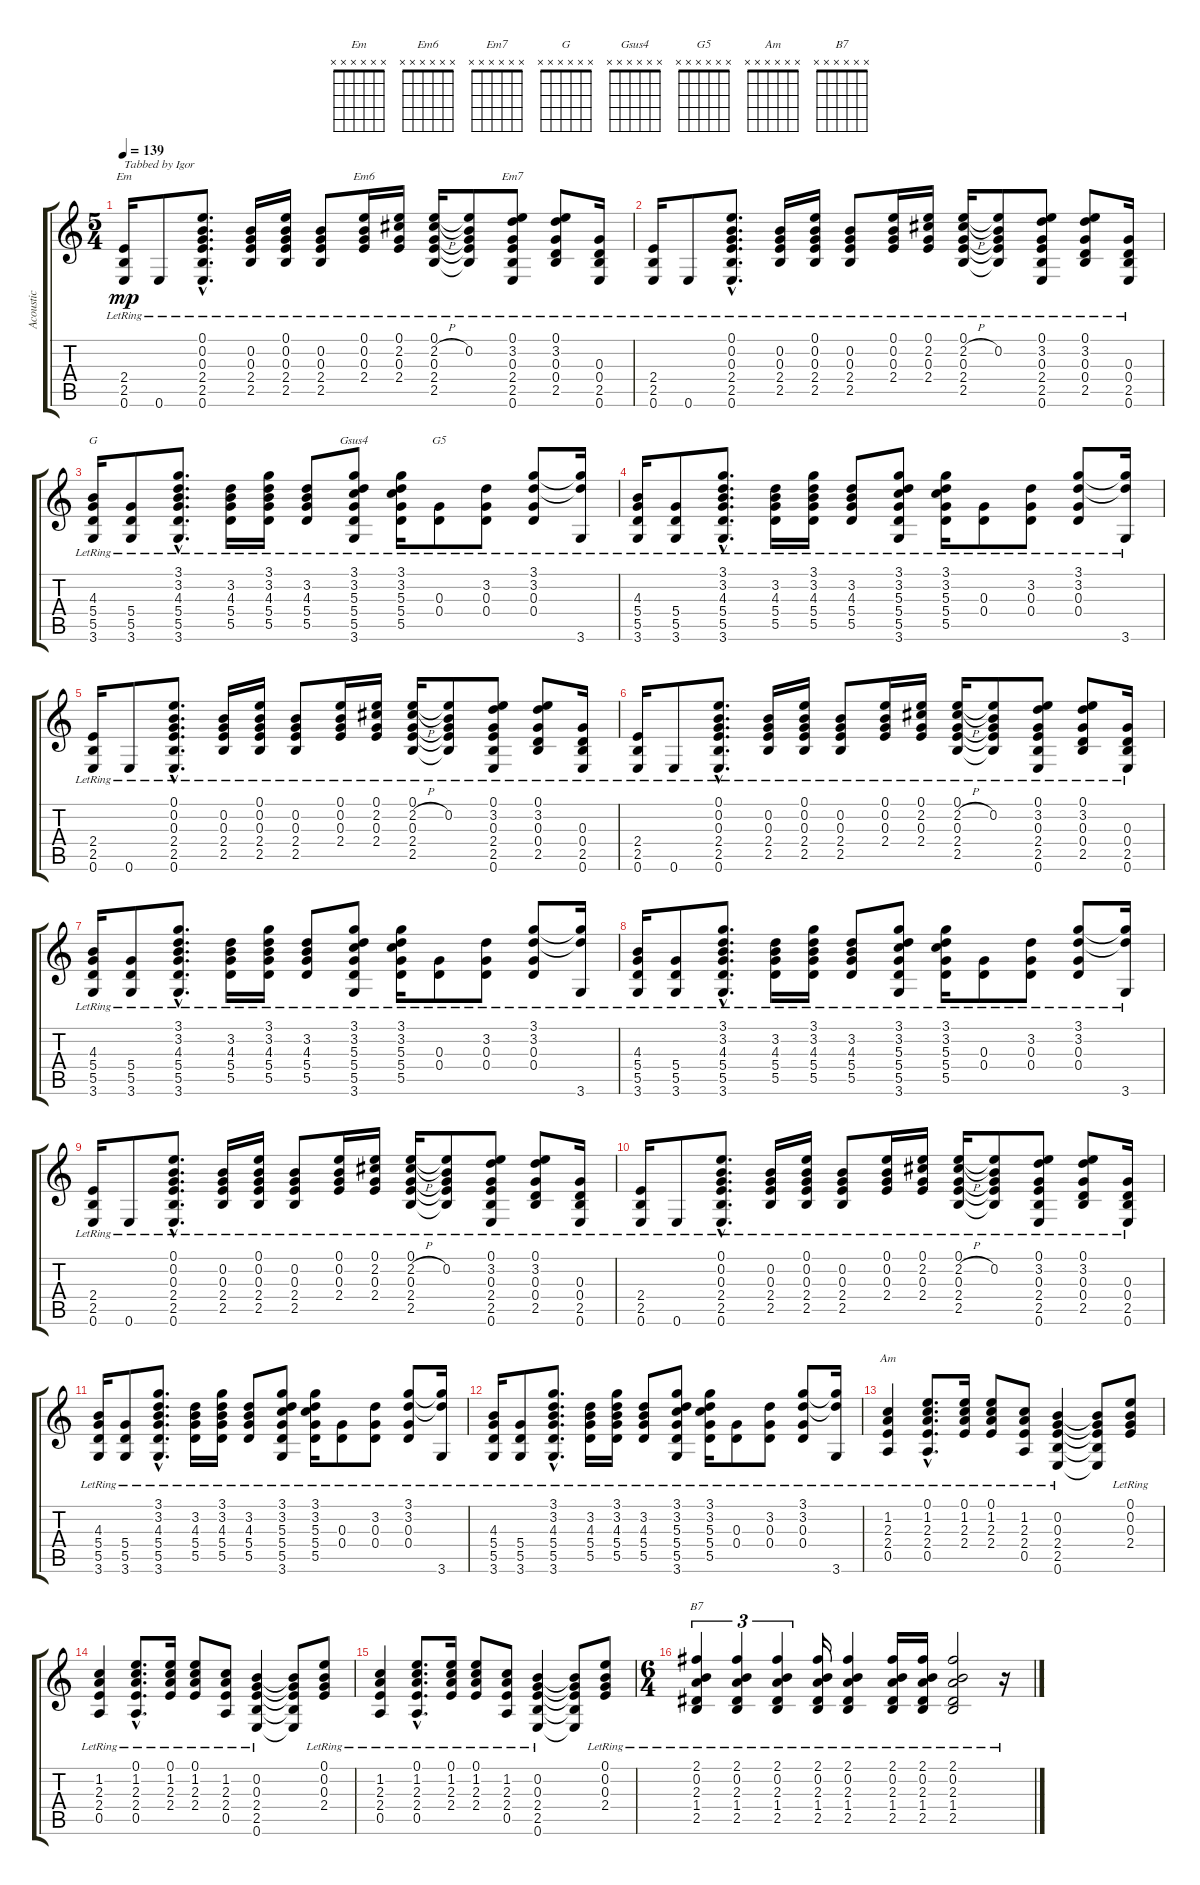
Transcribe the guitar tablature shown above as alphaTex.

\track ("Acoustic" "Acoustic") {instrument acousticguitarsteel}
\staff {score tabs}
\tuning (E4 B3 G3 D3 A2 E2) {hide}
\chord ("Em" x x x x x x)
\chord ("Em6" x x x x x x)
\chord ("Em7" x x x x x x)
\chord ("G" x x x x x x)
\chord ("Gsus4" x x x x x x)
\chord ("G5" x x x x x x)
\chord ("Am" x x x x x x)
\chord ("B7" x x x x x x)
\ts (5 4)
\tempo 139
\clef g2
\ks c
(2.4{lr} 2.5{lr} 0.6{lr}).16{ch "Em" txt "Tabbed by Igor" dy mp instrument acousticguitarsteel} 0.6{lr}.8 (0.1{hac lr} 0.2{hac lr} 0.3{hac lr} 2.4{hac lr} 2.5{hac lr} 0.6{hac lr}).8{d} (0.2{lr} 0.3{lr} 2.4{lr} 2.5{lr}).16 (0.1{lr} 0.2{lr} 0.3{lr} 2.4{lr} 2.5{lr}).16 (0.2{lr} 0.3{lr} 2.4{lr} 2.5{lr}).8 (0.1{lr} 0.2{lr} 0.3{lr} 2.4{lr}).16{ch "Em6"} (0.1{lr} 2.2{lr} 0.3{lr} 2.4{lr}).16 (0.1{lr} 2.2{h} 0.3{lr} 2.4{lr} 2.5{lr}).16 (0.1{t} 0.2{lr} 0.3{t} 2.4{t} 2.5{t}).8 (0.1{lr} 3.2{lr} 0.3{lr} 2.4{lr} 2.5{lr} 0.6{lr}).8{ch "Em7"} (0.1{lr} 3.2{lr} 0.3{lr} 0.4{lr} 2.5{lr}).8 (0.3{lr} 0.4{lr} 2.5{lr} 0.6{lr}).16 |
(2.4{lr} 2.5{lr} 0.6{lr}).16 0.6{lr}.8 (0.1{hac lr} 0.2{hac lr} 0.3{hac lr} 2.4{hac lr} 2.5{hac lr} 0.6{hac lr}).8{d} (0.2{lr} 0.3{lr} 2.4{lr} 2.5{lr}).16 (0.1{lr} 0.2{lr} 0.3{lr} 2.4{lr} 2.5{lr}).16 (0.2{lr} 0.3{lr} 2.4{lr} 2.5{lr}).8 (0.1{lr} 0.2{lr} 0.3{lr} 2.4{lr}).16 (0.1{lr} 2.2{lr} 0.3{lr} 2.4{lr}).16 (0.1{lr} 2.2{h} 0.3{lr} 2.4{lr} 2.5{lr}).16 (0.1{t} 0.2{lr} 0.3{t} 2.4{t} 2.5{t}).8 (0.1{lr} 3.2{lr} 0.3{lr} 2.4{lr} 2.5{lr} 0.6{lr}).8 (0.1{lr} 3.2{lr} 0.3{lr} 0.4{lr} 2.5{lr}).8 (0.3{lr} 0.4{lr} 2.5{lr} 0.6{lr}).16 |
(4.3{lr} 5.4{lr} 5.5{lr} 3.6{lr}).16{ch "G"} (5.4{lr} 5.5{lr} 3.6{lr}).8 (3.1{hac lr} 3.2{hac lr} 4.3{hac lr} 5.4{hac lr} 5.5{hac lr} 3.6{hac lr}).8{d} (3.2{lr} 4.3{lr} 5.4{lr} 5.5{lr}).16 (3.1{lr} 3.2{lr} 4.3{lr} 5.4{lr} 5.5{lr}).16 (3.2{lr} 4.3{lr} 5.4{lr} 5.5{lr}).8 (3.1{lr} 3.2{lr} 5.3{lr} 5.4{lr} 5.5{lr} 3.6{lr}).8{ch "Gsus4"} (3.1{lr} 3.2{lr} 5.3{lr} 5.4{lr} 5.5{lr}).16 (0.3{lr} 0.4{lr}).8{ch "G5"} (3.2{lr} 0.3{lr} 0.4{lr}).8 (3.1{lr} 3.2{lr} 0.3{lr} 0.4{lr}).8 (3.1{t} 3.2{t} 3.6{lr}).16 |
(4.3{lr} 5.4{lr} 5.5{lr} 3.6{lr}).16 (5.4{lr} 5.5{lr} 3.6{lr}).8 (3.1{hac lr} 3.2{hac lr} 4.3{hac lr} 5.4{hac lr} 5.5{hac lr} 3.6{hac lr}).8{d} (3.2{lr} 4.3{lr} 5.4{lr} 5.5{lr}).16 (3.1{lr} 3.2{lr} 4.3{lr} 5.4{lr} 5.5{lr}).16 (3.2{lr} 4.3{lr} 5.4{lr} 5.5{lr}).8 (3.1{lr} 3.2{lr} 5.3{lr} 5.4{lr} 5.5{lr} 3.6{lr}).8 (3.1{lr} 3.2{lr} 5.3{lr} 5.4{lr} 5.5{lr}).16 (0.3{lr} 0.4{lr}).8 (3.2{lr} 0.3{lr} 0.4{lr}).8 (3.1{lr} 3.2{lr} 0.3{lr} 0.4{lr}).8 (3.1{t} 3.2{t} 3.6{lr}).16 |
(2.4{lr} 2.5{lr} 0.6{lr}).16 0.6{lr}.8 (0.1{hac lr} 0.2{hac lr} 0.3{hac lr} 2.4{hac lr} 2.5{hac lr} 0.6{hac lr}).8{d} (0.2{lr} 0.3{lr} 2.4{lr} 2.5{lr}).16 (0.1{lr} 0.2{lr} 0.3{lr} 2.4{lr} 2.5{lr}).16 (0.2{lr} 0.3{lr} 2.4{lr} 2.5{lr}).8 (0.1{lr} 0.2{lr} 0.3{lr} 2.4{lr}).16 (0.1{lr} 2.2{lr} 0.3{lr} 2.4{lr}).16 (0.1{lr} 2.2{h} 0.3{lr} 2.4{lr} 2.5{lr}).16 (0.1{t} 0.2{lr} 0.3{t} 2.4{t} 2.5{t}).8 (0.1{lr} 3.2{lr} 0.3{lr} 2.4{lr} 2.5{lr} 0.6{lr}).8 (0.1{lr} 3.2{lr} 0.3{lr} 0.4{lr} 2.5{lr}).8 (0.3{lr} 0.4{lr} 2.5{lr} 0.6{lr}).16 |
(2.4{lr} 2.5{lr} 0.6{lr}).16 0.6{lr}.8 (0.1{hac lr} 0.2{hac lr} 0.3{hac lr} 2.4{hac lr} 2.5{hac lr} 0.6{hac lr}).8{d} (0.2{lr} 0.3{lr} 2.4{lr} 2.5{lr}).16 (0.1{lr} 0.2{lr} 0.3{lr} 2.4{lr} 2.5{lr}).16 (0.2{lr} 0.3{lr} 2.4{lr} 2.5{lr}).8 (0.1{lr} 0.2{lr} 0.3{lr} 2.4{lr}).16 (0.1{lr} 2.2{lr} 0.3{lr} 2.4{lr}).16 (0.1{lr} 2.2{h} 0.3{lr} 2.4{lr} 2.5{lr}).16 (0.1{t} 0.2{lr} 0.3{t} 2.4{t} 2.5{t}).8 (0.1{lr} 3.2{lr} 0.3{lr} 2.4{lr} 2.5{lr} 0.6{lr}).8 (0.1{lr} 3.2{lr} 0.3{lr} 0.4{lr} 2.5{lr}).8 (0.3{lr} 0.4{lr} 2.5{lr} 0.6{lr}).16 |
(4.3{lr} 5.4{lr} 5.5{lr} 3.6{lr}).16 (5.4{lr} 5.5{lr} 3.6{lr}).8 (3.1{hac lr} 3.2{hac lr} 4.3{hac lr} 5.4{hac lr} 5.5{hac lr} 3.6{hac lr}).8{d} (3.2{lr} 4.3{lr} 5.4{lr} 5.5{lr}).16 (3.1{lr} 3.2{lr} 4.3{lr} 5.4{lr} 5.5{lr}).16 (3.2{lr} 4.3{lr} 5.4{lr} 5.5{lr}).8 (3.1{lr} 3.2{lr} 5.3{lr} 5.4{lr} 5.5{lr} 3.6{lr}).8 (3.1{lr} 3.2{lr} 5.3{lr} 5.4{lr} 5.5{lr}).16 (0.3{lr} 0.4{lr}).8 (3.2{lr} 0.3{lr} 0.4{lr}).8 (3.1{lr} 3.2{lr} 0.3{lr} 0.4{lr}).8 (3.1{t} 3.2{t} 3.6{lr}).16 |
(4.3{lr} 5.4{lr} 5.5{lr} 3.6{lr}).16 (5.4{lr} 5.5{lr} 3.6{lr}).8 (3.1{hac lr} 3.2{hac lr} 4.3{hac lr} 5.4{hac lr} 5.5{hac lr} 3.6{hac lr}).8{d} (3.2{lr} 4.3{lr} 5.4{lr} 5.5{lr}).16 (3.1{lr} 3.2{lr} 4.3{lr} 5.4{lr} 5.5{lr}).16 (3.2{lr} 4.3{lr} 5.4{lr} 5.5{lr}).8 (3.1{lr} 3.2{lr} 5.3{lr} 5.4{lr} 5.5{lr} 3.6{lr}).8 (3.1{lr} 3.2{lr} 5.3{lr} 5.4{lr} 5.5{lr}).16 (0.3{lr} 0.4{lr}).8 (3.2{lr} 0.3{lr} 0.4{lr}).8 (3.1{lr} 3.2{lr} 0.3{lr} 0.4{lr}).8 (3.1{t} 3.2{t} 3.6{lr}).16 |
(2.4{lr} 2.5{lr} 0.6{lr}).16 0.6{lr}.8 (0.1{hac lr} 0.2{hac lr} 0.3{hac lr} 2.4{hac lr} 2.5{hac lr} 0.6{hac lr}).8{d} (0.2{lr} 0.3{lr} 2.4{lr} 2.5{lr}).16 (0.1{lr} 0.2{lr} 0.3{lr} 2.4{lr} 2.5{lr}).16 (0.2{lr} 0.3{lr} 2.4{lr} 2.5{lr}).8 (0.1{lr} 0.2{lr} 0.3{lr} 2.4{lr}).16 (0.1{lr} 2.2{lr} 0.3{lr} 2.4{lr}).16 (0.1{lr} 2.2{h} 0.3{lr} 2.4{lr} 2.5{lr}).16 (0.1{t} 0.2{lr} 0.3{t} 2.4{t} 2.5{t}).8 (0.1{lr} 3.2{lr} 0.3{lr} 2.4{lr} 2.5{lr} 0.6{lr}).8 (0.1{lr} 3.2{lr} 0.3{lr} 0.4{lr} 2.5{lr}).8 (0.3{lr} 0.4{lr} 2.5{lr} 0.6{lr}).16 |
(2.4{lr} 2.5{lr} 0.6{lr}).16 0.6{lr}.8 (0.1{hac lr} 0.2{hac lr} 0.3{hac lr} 2.4{hac lr} 2.5{hac lr} 0.6{hac lr}).8{d} (0.2{lr} 0.3{lr} 2.4{lr} 2.5{lr}).16 (0.1{lr} 0.2{lr} 0.3{lr} 2.4{lr} 2.5{lr}).16 (0.2{lr} 0.3{lr} 2.4{lr} 2.5{lr}).8 (0.1{lr} 0.2{lr} 0.3{lr} 2.4{lr}).16 (0.1{lr} 2.2{lr} 0.3{lr} 2.4{lr}).16 (0.1{lr} 2.2{h} 0.3{lr} 2.4{lr} 2.5{lr}).16 (0.1{t} 0.2{lr} 0.3{t} 2.4{t} 2.5{t}).8 (0.1{lr} 3.2{lr} 0.3{lr} 2.4{lr} 2.5{lr} 0.6{lr}).8 (0.1{lr} 3.2{lr} 0.3{lr} 0.4{lr} 2.5{lr}).8 (0.3{lr} 0.4{lr} 2.5{lr} 0.6{lr}).16 |
(4.3{lr} 5.4{lr} 5.5{lr} 3.6{lr}).16 (5.4{lr} 5.5{lr} 3.6{lr}).8 (3.1{hac lr} 3.2{hac lr} 4.3{hac lr} 5.4{hac lr} 5.5{hac lr} 3.6{hac lr}).8{d} (3.2{lr} 4.3{lr} 5.4{lr} 5.5{lr}).16 (3.1{lr} 3.2{lr} 4.3{lr} 5.4{lr} 5.5{lr}).16 (3.2{lr} 4.3{lr} 5.4{lr} 5.5{lr}).8 (3.1{lr} 3.2{lr} 5.3{lr} 5.4{lr} 5.5{lr} 3.6{lr}).8 (3.1{lr} 3.2{lr} 5.3{lr} 5.4{lr} 5.5{lr}).16 (0.3{lr} 0.4{lr}).8 (3.2{lr} 0.3{lr} 0.4{lr}).8 (3.1{lr} 3.2{lr} 0.3{lr} 0.4{lr}).8 (3.1{t} 3.2{t} 3.6{lr}).16 |
(4.3{lr} 5.4{lr} 5.5{lr} 3.6{lr}).16 (5.4{lr} 5.5{lr} 3.6{lr}).8 (3.1{hac lr} 3.2{hac lr} 4.3{hac lr} 5.4{hac lr} 5.5{hac lr} 3.6{hac lr}).8{d} (3.2{lr} 4.3{lr} 5.4{lr} 5.5{lr}).16 (3.1{lr} 3.2{lr} 4.3{lr} 5.4{lr} 5.5{lr}).16 (3.2{lr} 4.3{lr} 5.4{lr} 5.5{lr}).8 (3.1{lr} 3.2{lr} 5.3{lr} 5.4{lr} 5.5{lr} 3.6{lr}).8 (3.1{lr} 3.2{lr} 5.3{lr} 5.4{lr} 5.5{lr}).16 (0.3{lr} 0.4{lr}).8 (3.2{lr} 0.3{lr} 0.4{lr}).8 (3.1{lr} 3.2{lr} 0.3{lr} 0.4{lr}).8 (3.1{t} 3.2{t} 3.6{lr}).16 |
(1.2{lr} 2.3{lr} 2.4{lr} 0.5{lr}).4{ch "Am"} (0.1{hac lr} 1.2{hac lr} 2.3{hac lr} 2.4{hac lr} 0.5{hac lr}).8{d} (0.1{lr} 1.2{lr} 2.3{lr} 2.4{lr}).16 (0.1{lr} 1.2{lr} 2.3{lr} 2.4{lr}).8 (1.2{lr} 2.3{lr} 2.4{lr} 0.5{lr}).8 (0.2{lr} 0.3{lr} 2.4{lr} 2.5{lr} 0.6{lr}).4 (0.2{t} 0.3{t} 2.4{t} 2.5{t} 0.6{t}).8 (0.1{lr} 0.2{lr} 0.3{lr} 2.4{lr}).8 |
(1.2{lr} 2.3{lr} 2.4{lr} 0.5{lr}).4 (0.1{hac lr} 1.2{hac lr} 2.3{hac lr} 2.4{hac lr} 0.5{hac lr}).8{d} (0.1{lr} 1.2{lr} 2.3{lr} 2.4{lr}).16 (0.1{lr} 1.2{lr} 2.3{lr} 2.4{lr}).8 (1.2{lr} 2.3{lr} 2.4{lr} 0.5{lr}).8 (0.2{lr} 0.3{lr} 2.4{lr} 2.5{lr} 0.6{lr}).4 (0.2{t} 0.3{t} 2.4{t} 2.5{t} 0.6{t}).8 (0.1{lr} 0.2{lr} 0.3{lr} 2.4{lr}).8 |
(1.2{lr} 2.3{lr} 2.4{lr} 0.5{lr}).4 (0.1{hac lr} 1.2{hac lr} 2.3{hac lr} 2.4{hac lr} 0.5{hac lr}).8{d} (0.1{lr} 1.2{lr} 2.3{lr} 2.4{lr}).16 (0.1{lr} 1.2{lr} 2.3{lr} 2.4{lr}).8 (1.2{lr} 2.3{lr} 2.4{lr} 0.5{lr}).8 (0.2{lr} 0.3{lr} 2.4{lr} 2.5{lr} 0.6{lr}).4 (0.2{t} 0.3{t} 2.4{t} 2.5{t} 0.6{t}).8 (0.1{lr} 0.2{lr} 0.3{lr} 2.4{lr}).8 |
\ts (6 4)
(2.1{lr} 0.2{lr} 2.3{lr} 1.4{lr} 2.5{lr}).4{tu (3 2) ch "B7"} (2.1{lr} 0.2{lr} 2.3{lr} 1.4{lr} 2.5{lr}).4{tu (3 2)} (2.1{lr} 0.2{lr} 2.3{lr} 1.4{lr} 2.5{lr}).4{tu (3 2)} (2.1{lr} 0.2{lr} 2.3{lr} 1.4{lr} 2.5{lr}).16 (2.1{lr} 0.2{lr} 2.3{lr} 1.4{lr} 2.5{lr}).4 (2.1{lr} 0.2{lr} 2.3{lr} 1.4{lr} 2.5{lr}).16 (2.1{lr} 0.2{lr} 2.3{lr} 1.4{lr} 2.5{lr}).16 (2.1{lr} 0.2{lr} 2.3{lr} 1.4{lr} 2.5{lr}).2 r.16
